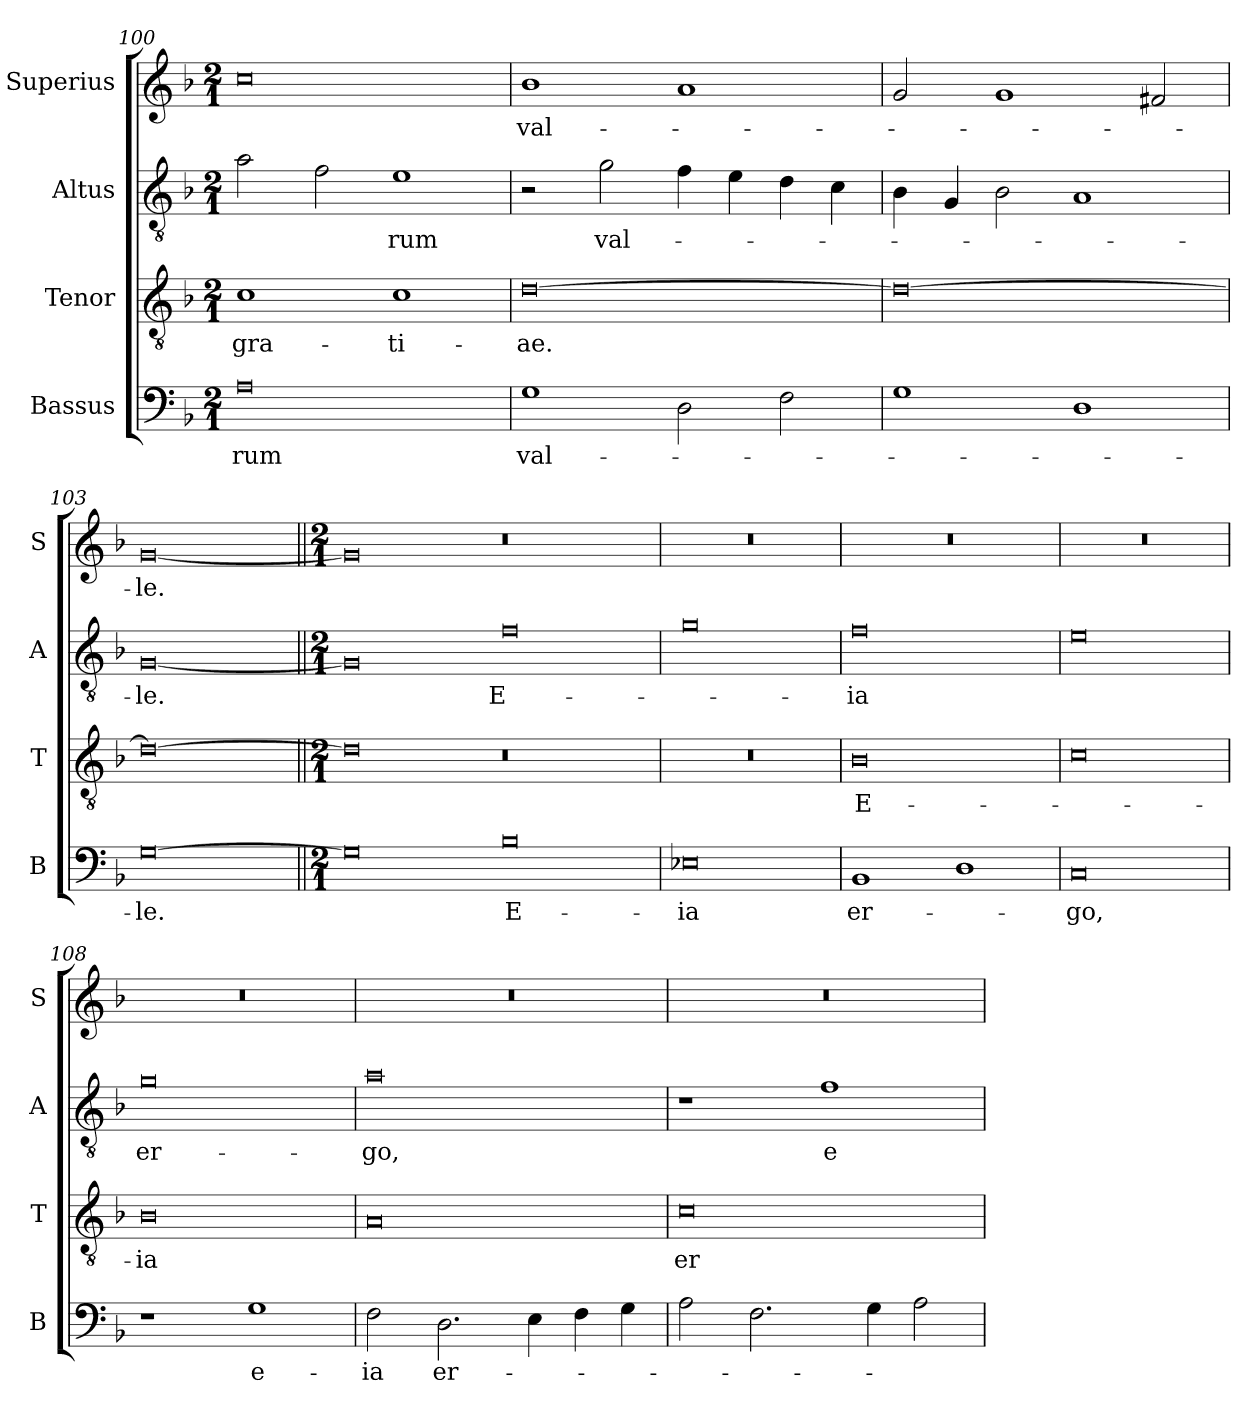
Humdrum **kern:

**kern	**text	**kern	**text	**kern	**text	**kern	**text
*part4	*part4	*part3	*part3	*part2	*part2	*part1	*part1
*staff4	*staff4	*staff3	*staff3	*staff2	*staff2	*staff1	*staff1
*I"Bassus	*	*I"Tenor	*	*I"Altus	*	*I"Superius	*
*I'B	*	*I'T	*	*I'A	*	*I'S	*
*clefF4	*	*clefGv2	*	*clefGv2	*	*clefG2	*
*k[b-]	*	*k[b-]	*	*k[b-]	*	*k[b-]	*
*F:	*	*F:	*	*F:	*	*F:	*
*M2/1	*	*M2/1	*	*M2/1	*	*M2/1	*
=100	=100	=100	=100	=100	=100	=100	=100
0A	-rum	1c	gra-	2a	.	0cc	.
.	.	.	.	2f	.	.	.
.	.	1c	-ti-	1e	-rum	.	.
=101	=101	=101	=101	=101	=101	=101	=101
1G	val-	[0d	-ae.	2r	.	1b-	val-
.	.	.	.	2g	val-	.	.
2D	.	.	.	4f	.	1a	.
.	.	.	.	4e	.	.	.
2F	.	.	.	4d	.	.	.
.	.	.	.	4c	.	.	.
=102	=102	=102	=102	=102	=102	=102	=102
1G	.	0d_	.	4B-	.	2g	.
.	.	.	.	4G	.	.	.
.	.	.	.	2B-	.	1g	.
1D	.	.	.	1A	.	.	.
.	.	.	.	.	.	2f#X	.
=103	=103	=103	=103	=103	=103	=103	=103
[0G	-le.	0d_	.	[0G	-le.	[0g	-le.
=104||	=104||	=104||	=104||	=104||	=104||	=104||	=104||
*M2/1	*	*M2/1	*	*M2/1	*	*M2/1	*
0G]	.	0d]	.	0G]	.	0g]	.
0B-	E-	0r	.	0f	E-	0r	.
=105	=105	=105	=105	=105	=105	=105	=105
0E-X	-ia	0r	.	0g	.	0r	.
=106	=106	=106	=106	=106	=106	=106	=106
1BB-	er-	0B-	E-	0f	-ia	0r	.
1D	.	.	.	.	.	.	.
=107	=107	=107	=107	=107	=107	=107	=107
0C	-go,	0c	.	0e	.	0r	.
=108	=108	=108	=108	=108	=108	=108	=108
1r	.	0B-	-ia	0g	er-	0r	.
1G	e-	.	.	.	.	.	.
=109	=109	=109	=109	=109	=109	=109	=109
2F	-ia	0A	.	0a	-go,	0r	.
2.D	er-	.	.	.	.	.	.
4E	.	.	.	.	.	.	.
4F	.	.	.	.	.	.	.
4G	.	.	.	.	.	.	.
=110	=110	=110	=110	=110	=110	=110	=110
2A	.	0c	er-	1r	.	0r	.
2.F	.	.	.	.	.	.	.
.	.	.	.	1f	e-	.	.
4G	.	.	.	.	.	.	.
2A	.	.	.	.	.	.	.
=	=	=	=	=	=	=	=
*-	*-	*-	*-	*-	*-	*-	*-
